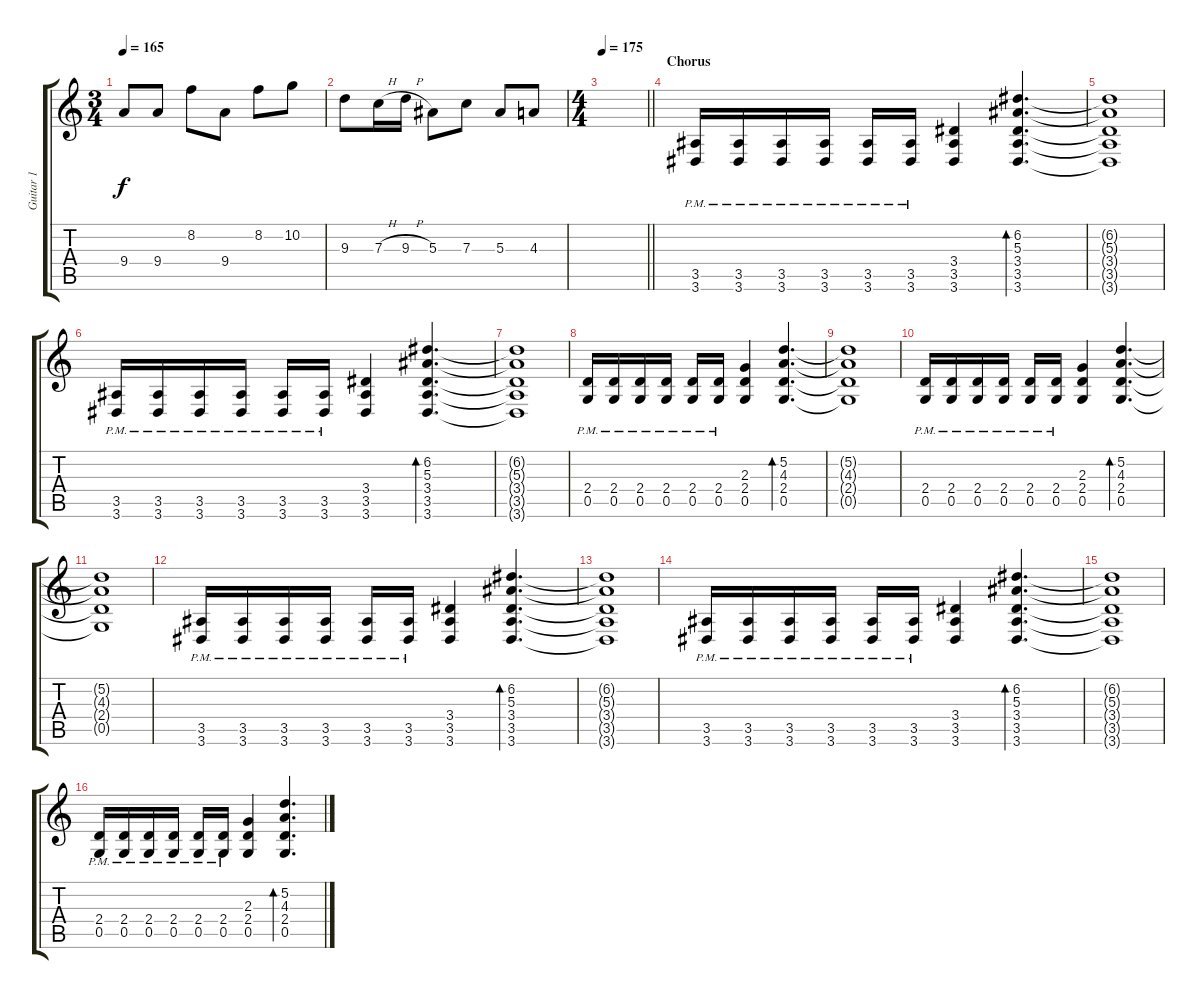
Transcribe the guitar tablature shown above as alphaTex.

\track ("Guitar 1" "Guitar 1") {instrument distortionguitar}
\staff {score tabs}
\tuning (D4 A3 F3 C3 G2 C2) {hide}
\ts (3 4)
\tempo 165
\clef g2
\ks c
9.4.8{dy f} 9.4.8 8.2.8 9.4.8 8.2.8 10.2.8 |
9.3.8 7.3{h}.16 9.3{h}.16 5.3.8 7.3.8 5.3.8 4.3.8 |
\ts (4 4)
\tempo 175
\barLineRight lightlight
|
\section ("" "Chorus")
(3.5{pm} 3.6{pm}).16{instrument distortionguitar} (3.5{pm} 3.6{pm}).16 (3.5{pm} 3.6{pm}).16 (3.5{pm} 3.6{pm}).16 (3.5{pm} 3.6{pm}).16 (3.5{pm} 3.6{pm}).16 (3.4 3.5 3.6).4 (6.2 5.3 3.4 3.5 3.6).4{d bd 120} |
(6.2{t} 5.3{t} 3.4{t} 3.5{t} 3.6{t}).1 |
(3.5{pm} 3.6{pm}).16 (3.5{pm} 3.6{pm}).16 (3.5{pm} 3.6{pm}).16 (3.5{pm} 3.6{pm}).16 (3.5{pm} 3.6{pm}).16 (3.5{pm} 3.6{pm}).16 (3.4 3.5 3.6).4 (6.2 5.3 3.4 3.5 3.6).4{d bd 120} |
(6.2{t} 5.3{t} 3.4{t} 3.5{t} 3.6{t}).1 |
(2.4{pm} 0.5{pm}).16 (2.4{pm} 0.5{pm}).16 (2.4{pm} 0.5{pm}).16 (2.4{pm} 0.5{pm}).16 (2.4{pm} 0.5{pm}).16 (2.4{pm} 0.5{pm}).16 (2.3 2.4 0.5).4 (5.2 4.3 2.4 0.5).4{d bd 120} |
(5.2{t} 4.3{t} 2.4{t} 0.5{t}).1 |
(2.4{pm} 0.5{pm}).16 (2.4{pm} 0.5{pm}).16 (2.4{pm} 0.5{pm}).16 (2.4{pm} 0.5{pm}).16 (2.4{pm} 0.5{pm}).16 (2.4{pm} 0.5{pm}).16 (2.3 2.4 0.5).4 (5.2 4.3 2.4 0.5).4{d bd 120} |
(5.2{t} 4.3{t} 2.4{t} 0.5{t}).1 |
(3.5{pm} 3.6{pm}).16 (3.5{pm} 3.6{pm}).16 (3.5{pm} 3.6{pm}).16 (3.5{pm} 3.6{pm}).16 (3.5{pm} 3.6{pm}).16 (3.5{pm} 3.6{pm}).16 (3.4 3.5 3.6).4 (6.2 5.3 3.4 3.5 3.6).4{d bd 120} |
(6.2{t} 5.3{t} 3.4{t} 3.5{t} 3.6{t}).1 |
(3.5{pm} 3.6{pm}).16 (3.5{pm} 3.6{pm}).16 (3.5{pm} 3.6{pm}).16 (3.5{pm} 3.6{pm}).16 (3.5{pm} 3.6{pm}).16 (3.5{pm} 3.6{pm}).16 (3.4 3.5 3.6).4 (6.2 5.3 3.4 3.5 3.6).4{d bd 120} |
(6.2{t} 5.3{t} 3.4{t} 3.5{t} 3.6{t}).1 |
(2.4{pm} 0.5{pm}).16 (2.4{pm} 0.5{pm}).16 (2.4{pm} 0.5{pm}).16 (2.4{pm} 0.5{pm}).16 (2.4{pm} 0.5{pm}).16 (2.4{pm} 0.5{pm}).16 (2.3 2.4 0.5).4 (5.2 4.3 2.4 0.5).4{d bd 120}
